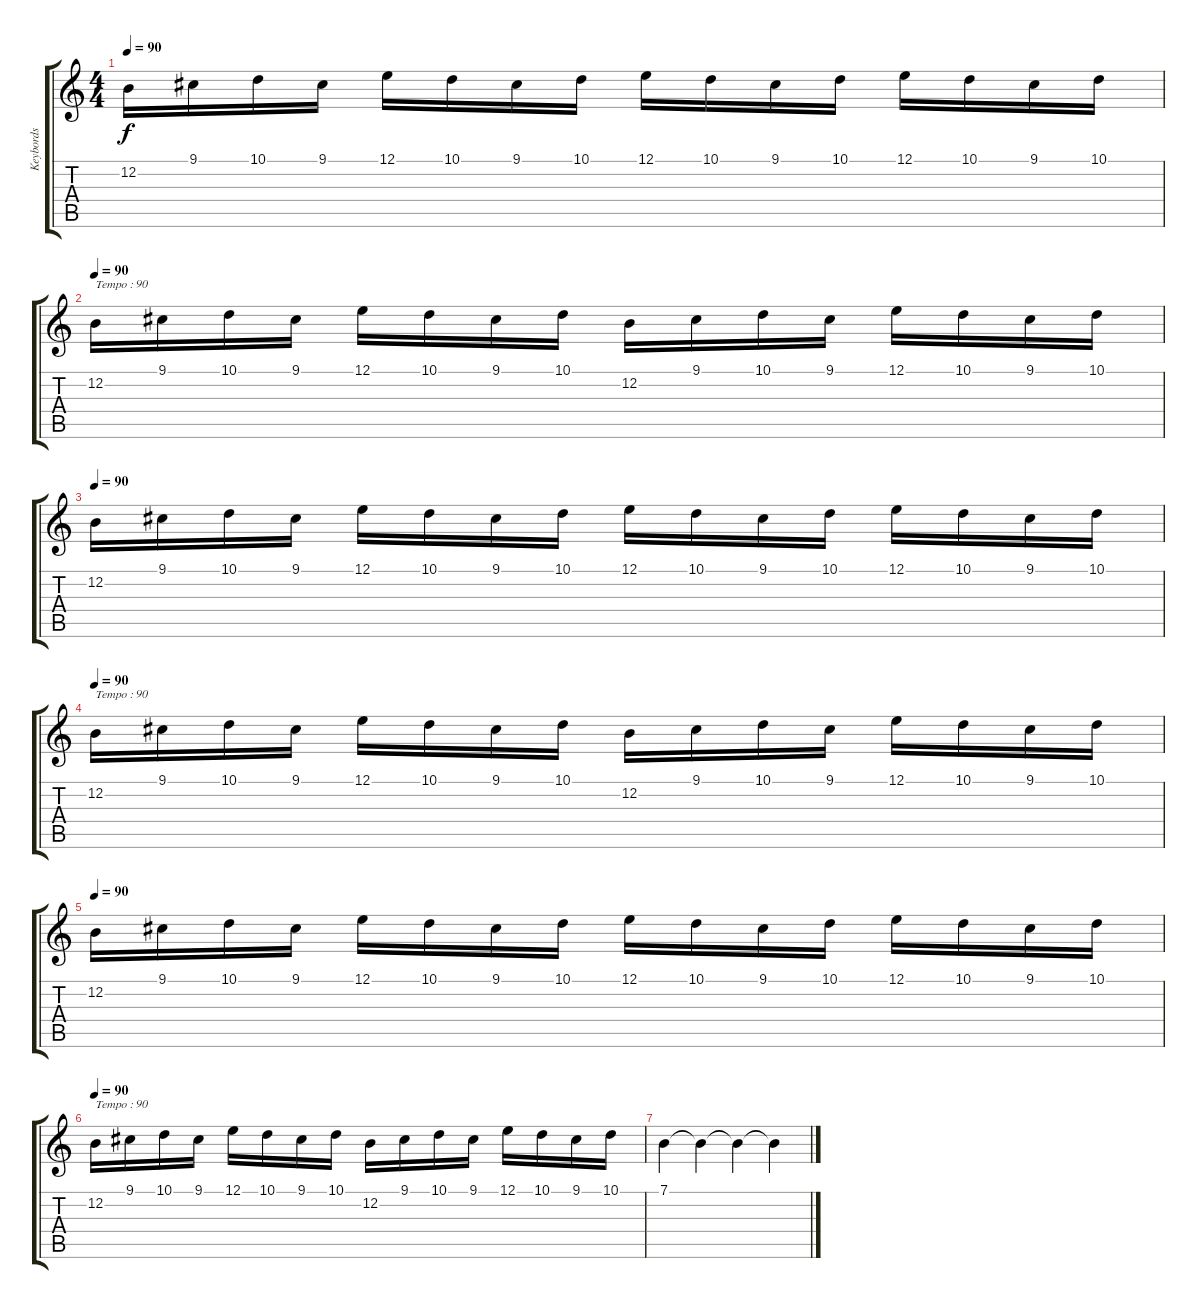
\track ("Keybords" "Keybords") {instrument stringensemble2}
\staff {score tabs}
\tuning (E4 B3 G3 D3 A2 E2) {hide}
\ts (4 4)
\tempo 90
\clef g2
\ks c
12.2.16{dy f} 9.1.16 10.1.16 9.1.16 12.1.16 10.1.16 9.1.16 10.1.16 12.1.16 10.1.16 9.1.16 10.1.16 12.1.16 10.1.16 9.1.16 10.1.16 |
\tempo 90
12.2.16{txt "Tempo : 90"} 9.1.16 10.1.16 9.1.16 12.1.16 10.1.16 9.1.16 10.1.16 12.2.16 9.1.16 10.1.16 9.1.16 12.1.16 10.1.16 9.1.16 10.1.16 |
\tempo 90
12.2.16 9.1.16 10.1.16 9.1.16 12.1.16 10.1.16 9.1.16 10.1.16 12.1.16 10.1.16 9.1.16 10.1.16 12.1.16 10.1.16 9.1.16 10.1.16 |
\tempo 90
12.2.16{txt "Tempo : 90"} 9.1.16 10.1.16 9.1.16 12.1.16 10.1.16 9.1.16 10.1.16 12.2.16 9.1.16 10.1.16 9.1.16 12.1.16 10.1.16 9.1.16 10.1.16 |
\tempo 90
12.2.16 9.1.16 10.1.16 9.1.16 12.1.16 10.1.16 9.1.16 10.1.16 12.1.16 10.1.16 9.1.16 10.1.16 12.1.16 10.1.16 9.1.16 10.1.16 |
\tempo 90
12.2.16{txt "Tempo : 90" volume 11} 9.1.16 10.1.16 9.1.16 12.1.16 10.1.16 9.1.16 10.1.16 12.2.16{volume 9} 9.1.16 10.1.16 9.1.16 12.1.16 10.1.16 9.1.16 10.1.16 |
7.1.4{volume 6} 7.1{t}.4{volume 4} 7.1{t}.4{volume 2} 7.1{t}.4{volume 1}
